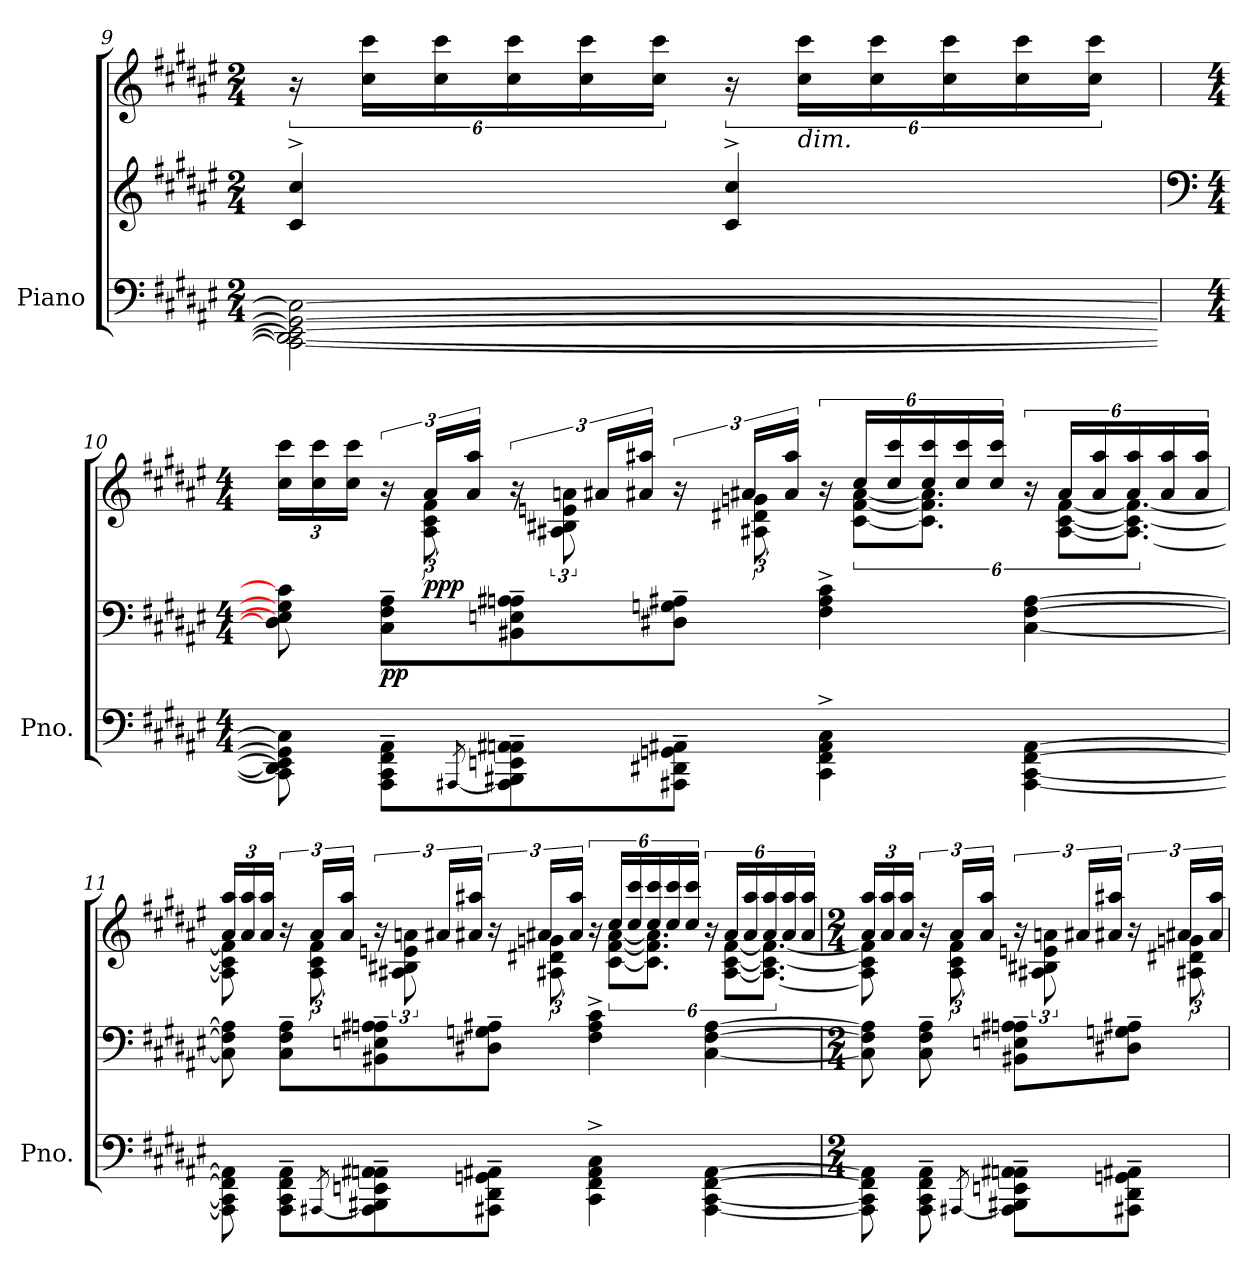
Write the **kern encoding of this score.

**kern	**kern	**kern	**dynam
*part1	*part1	*part1	*part1
*staff3	*staff2	*staff1	*staff1/2/3
*I"Piano	*	*	*
*I'Pno.	*	*	*
!!LO:LB:g=z
*clefF4	*clefG2	*clefG2	*
*k[f#c#g#d#a#e#]	*k[f#c#g#d#a#e#]	*k[f#c#g#d#a#e#]	*
*M2/4	*M2/4	*M2/4	*
=9	=9	=9	=9
*	*^	*	*
2CC#\_ 2DD\_ 2EE#\_ 2GG#\_ 2C#\_	4c#/^ 4cc#/^	2D/yy_ 2E#/yy_ 2G#/yy_ 2c#/yy_	24r	.
.	.	.	24cc#\ 24ccc#\LL	.
.	.	.	24cc#\ 24ccc#\	.
.	.	.	24cc#\ 24ccc#\	.
.	.	.	24cc#\ 24ccc#\	.
.	.	.	24cc#\ 24ccc#\JJ	.
.	4c#/^ 4cc#/^	.	24r	.
!	!	!	!LO:TX:b:i:t=dim.	!
.	.	.	24cc#\ 24ccc#\LL	.
.	.	.	24cc#\ 24ccc#\	.
.	.	.	24cc#\ 24ccc#\	.
.	.	.	24cc#\ 24ccc#\	.
.	.	.	24cc#\ 24ccc#\JJ	.
*	*v	*v	*	*
=10	=10	=10	=10
*	*clefF4	*	*
*M4/4	*M4/4	*M4/4	*
*	*	*Xbrackettup	*
*	*	*^	*
8CC#\] 8DD\] 8EE#\] 8GG#\] 8C#\]	8D\] 8E#\] 8G#\] 8c#\]	24cc#\ 24ccc#\LL	8ryy	.
.	.	24cc#\ 24ccc#\	.	.
.	.	24cc#\ 24ccc#\JJ	.	.
*	*	*brackettup	*	*
!	!	!	!	!LO:DY:b=2
8AAA#\~ 8CC#\~ 8FF#\~ 8AA#\~L	8C#\~ 8F#\~ 8A#\~L	24r	24ryy	pp
!	!	!	!	!LO:DY:b
.	.	24a#/LL	12A#\ 12c#\ 12f#\	ppp
.	.	24a#/ 24aa#/JJ	.	.
[8qAAA#X/	.	.	.	.
8AAA#\]~ 8BBB#X\~ 8EEn\~ 8AAn\~ 8AA#X\~	8BB#X\~ 8En\~ 8An\~ 8A#X\~	24r	24ryy	.
.	.	24a#X/LL	12A#X\ 12B#X\ 12en\ 12an\	.
.	.	24a#X/ 24aa#X/JJ	.	.
8AAA#X\~ 8DD#X\~ 8GGn\~ 8AA#X\~J	8D#X\~ 8Gn\~ 8A#X\~J	24r	24ryy	.
.	.	24a#X/LL	12A#X\ 12d#X\ 12gn\	.
.	.	24a#/ 24aa#/JJ	.	.
4CC#\^ 4FF#\^ 4AA#\^ 4C#\^	4F#\^ 4A#\^ 4c#\^	24r	24ryy	.
.	.	24cc#/LL	[12c#\ [12f#\ [12a#\L	.
.	.	24cc#/ 24ccc#/	.	.
.	.	24cc#/ 24ccc#/	12.c#\] 12.f#\] 12.a#\]J	.
.	.	24cc#/ 24ccc#/	.	.
.	.	24cc#/ 24ccc#/JJ	.	.
[4AAA#\ [4CC#\ [4FF#\ [4AA#\	[4C#\ [4F#\ [4A#\	24r	24ryy	.
.	.	24a#/LL	[12A#\ [12c#\ [12f#\L	.
.	.	24a#/ 24aa#/	.	.
.	.	24a#/ 24aa#/	12.A#\_ 12.c#\_ 12.f#\_J	.
.	.	24a#/ 24aa#/	.	.
.	.	24a#/ 24aa#/JJ	.	.
!!LO:LB:g=z	!!
=11	=11	=11	=11	=11
*	*	*Xbrackettup	*	*
8AAA#\] 8CC#\] 8FF#\] 8AA#\]	8C#\] 8F#\] 8A#\]	24a#/ 24aa#/LL	8A#\] 8c#\] 8f#\]	.
.	.	24a#/ 24aa#/	.	.
.	.	24a#/ 24aa#/JJ	.	.
*	*	*brackettup	*	*
8AAA#\~ 8CC#\~ 8FF#\~ 8AA#\~L	8C#\~ 8F#\~ 8A#\~L	24r	24ryy	.
.	.	24a#/LL	12A#\ 12c#\ 12f#\	.
.	.	24a#/ 24aa#/JJ	.	.
[8qAAA#X/	.	.	.	.
8AAA#\]~ 8BBB#X\~ 8EEn\~ 8AAn\~ 8AA#X\~	8BB#X\~ 8En\~ 8An\~ 8A#X\~	24r	24ryy	.
.	.	24a#X/LL	12A#X\ 12B#X\ 12en\ 12an\	.
.	.	24a#X/ 24aa#X/JJ	.	.
8AAA#X\~ 8DD#\~ 8GGn\~ 8AA#X\~J	8D#X\~ 8Gn\~ 8A#X\~J	24r	24ryy	.
.	.	24a#X/LL	12A#X\ 12d#X\ 12gn\	.
.	.	24a#/ 24aa#/JJ	.	.
4CC#\^ 4FF#\^ 4AA#\^ 4C#\^	4F#\^ 4A#\^ 4c#\^	24r	24ryy	.
.	.	24cc#/LL	[12c#\ [12f#\ [12a#\L	.
.	.	24cc#/ 24ccc#/	.	.
.	.	24cc#/ 24ccc#/	12.c#\] 12.f#\] 12.a#\]J	.
.	.	24cc#/ 24ccc#/	.	.
.	.	24cc#/ 24ccc#/JJ	.	.
[4AAA#\ [4CC#\ [4FF#\ [4AA#\	[4C#\ [4F#\ [4A#\	24r	24ryy	.
.	.	24a#/LL	[12A#\ [12c#\ [12f#\L	.
.	.	24a#/ 24aa#/	.	.
.	.	24a#/ 24aa#/	12.A#\_ 12.c#\_ 12.f#\_J	.
.	.	24a#/ 24aa#/	.	.
.	.	24a#/ 24aa#/JJ	.	.
=12	=12	=12	=12	=12
*M2/4	*M2/4	*M2/4	*	*
*	*	*Xbrackettup	*	*
8AAA#\] 8CC#\] 8FF#\] 8AA#\]	8C#\] 8F#\] 8A#\]	24a#/ 24aa#/LL	8A#\] 8c#\] 8f#\]	.
.	.	24a#/ 24aa#/	.	.
.	.	24a#/ 24aa#/JJ	.	.
*	*	*brackettup	*	*
8AAA#\~ 8CC#\~ 8FF#\~ 8AA#\~	8C#\~ 8F#\~ 8A#\~	24r	24ryy	.
.	.	24a#/LL	12A#\ 12c#\ 12f#\	.
.	.	24a#/ 24aa#/JJ	.	.
[8qAAA#X/	.	.	.	.
8AAA#\]~ 8BBB#X\~ 8EEn\~ 8AAn\~ 8AA#X\~L	8BB#X\~ 8En\~ 8An\~ 8A#X\~L	24r	24ryy	.
.	.	24a#X/LL	12A#X\ 12B#X\ 12en\ 12an\	.
.	.	24a#X/ 24aa#X/JJ	.	.
8AAA#X\~ 8DD#\~ 8GGn\~ 8AA#X\~J	8D#X\~ 8Gn\~ 8A#X\~J	24r	24ryy	.
.	.	24a#X/LL	12A#X\ 12d#X\ 12gn\	.
.	.	24a#/ 24aa#/JJ	.	.
*	*	*v	*v	*
=	=	=	=
*-	*-	*-	*-
